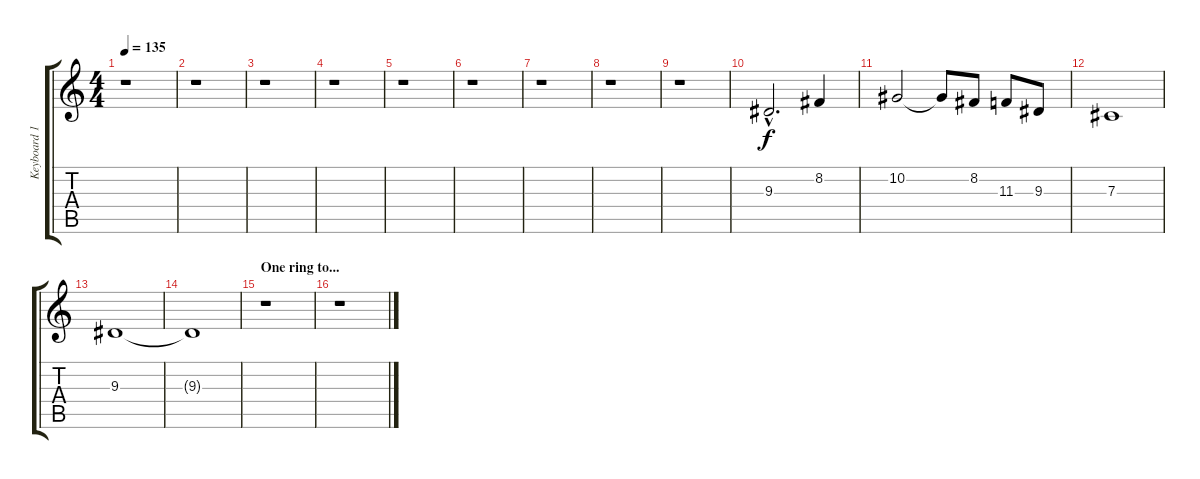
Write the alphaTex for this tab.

\track ("Keyboard 1" "Keyboard 1") {instrument stringensemble1}
\staff {score tabs}
\tuning (Eb4 Bb3 Gb3 Db3 Ab2 Eb2) {hide}
\ts (4 4)
\tempo 135
\clef g2
\ks c
r.1{dy f} |
r.1 |
r.1 |
r.1 |
r.1 |
r.1 |
r.1 |
r.1 |
r.1 |
9.3{hac}.2{d} 8.2.4 |
10.2.2 10.2{t}.8 8.2.8 11.3.8 9.3.8 |
7.3.1 |
9.3.1 |
9.3{t}.1 |
\section ("" "One ring to...")
r.1 |
r.1
